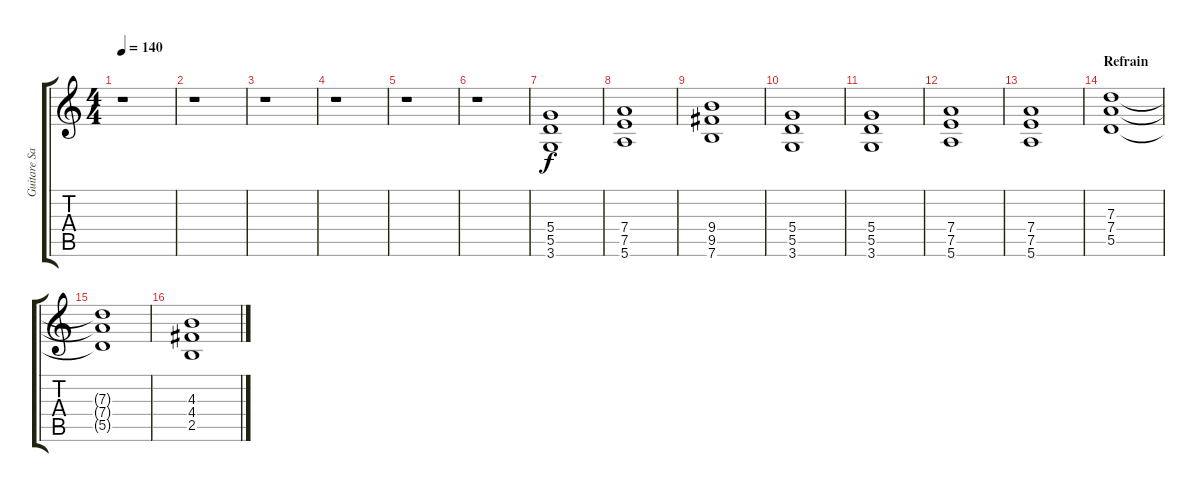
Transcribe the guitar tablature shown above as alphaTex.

\track ("Guitare Satu" "Guitare Sa") {instrument distortionguitar}
\staff {score tabs}
\tuning (E4 B3 G3 D3 A2 E2) {hide}
\ts (4 4)
\tempo 140
\clef g2
\ks c
r.1{dy f} |
r.1 |
r.1 |
r.1 |
r.1 |
r.1 |
(5.4 5.5 3.6).1 |
(7.4 7.5 5.6).1 |
(9.4 9.5 7.6).1 |
(5.4 5.5 3.6).1 |
(5.4 5.5 3.6).1 |
(7.4 7.5 5.6).1 |
(7.4 7.5 5.6).1 |
\section ("" "Refrain")
(7.3 7.4 5.5).1 |
(7.3{t} 7.4{t} 5.5{t}).1 |
(4.3 4.4 2.5).1
